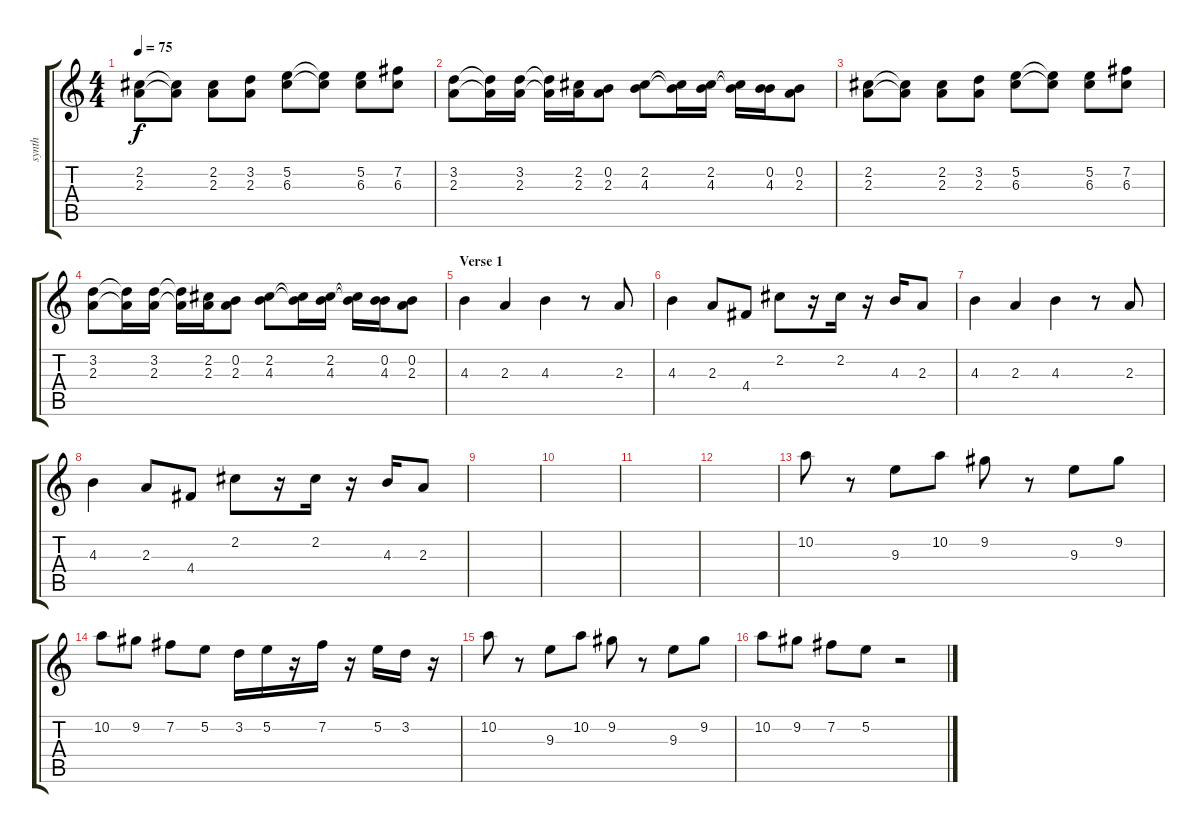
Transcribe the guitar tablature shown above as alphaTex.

\track ("synth" "synth") {instrument synthbass1}
\staff {score tabs}
\tuning (E4 B3 G3 D3 A2 E2) {hide}
\ts (4 4)
\tempo 75
\clef g2
\ks c
(2.2 2.3).8{dy f instrument synthbass1} (2.2{t} 2.3{t}).8 (2.2 2.3).8 (3.2 2.3).8 (5.2 6.3).8 (5.2{t} 6.3{t}).8 (5.2 6.3).8 (7.2 6.3).8 |
(3.2 2.3).8 (3.2{t} 2.3{t}).16 (3.2 2.3).16 (3.2{t} 2.3{t}).16 (2.2 2.3).16 (0.2 2.3).8 (2.2 4.3).8 (2.2{t} 4.3{t}).16 (2.2 4.3).16 (2.2{t} 4.3{t}).16 (0.2 4.3).16 (0.2 2.3).8 |
(2.2 2.3).8 (2.2{t} 2.3{t}).8 (2.2 2.3).8 (3.2 2.3).8 (5.2 6.3).8 (5.2{t} 6.3{t}).8 (5.2 6.3).8 (7.2 6.3).8 |
(3.2 2.3).8 (3.2{t} 2.3{t}).16 (3.2 2.3).16 (3.2{t} 2.3{t}).16 (2.2 2.3).16 (0.2 2.3).8 (2.2 4.3).8 (2.2{t} 4.3{t}).16 (2.2 4.3).16 (2.2{t} 4.3{t}).16 (0.2 4.3).16 (0.2 2.3).8 |
\section ("" "Verse 1")
4.3.4 2.3.4 4.3.4 r.8 2.3.8 |
4.3.4 2.3.8 4.4.8 2.2.8 r.16 2.2.16 r.16 4.3.16 2.3.8 |
4.3.4 2.3.4 4.3.4 r.8 2.3.8 |
4.3.4 2.3.8 4.4.8 2.2.8 r.16 2.2.16 r.16 4.3.16 2.3.8 |
\section ("" "")
|
|
|
|
\section ("" "")
10.2.8 r.8 9.3.8 10.2.8 9.2.8 r.8 9.3.8 9.2.8 |
10.2.8 9.2.8 7.2.8 5.2.8 3.2.16 5.2.16 r.16 7.2.16 r.16 5.2.16 3.2.16 r.16 |
10.2.8 r.8 9.3.8 10.2.8 9.2.8 r.8 9.3.8 9.2.8 |
10.2.8 9.2.8 7.2.8 5.2.8 r.2
